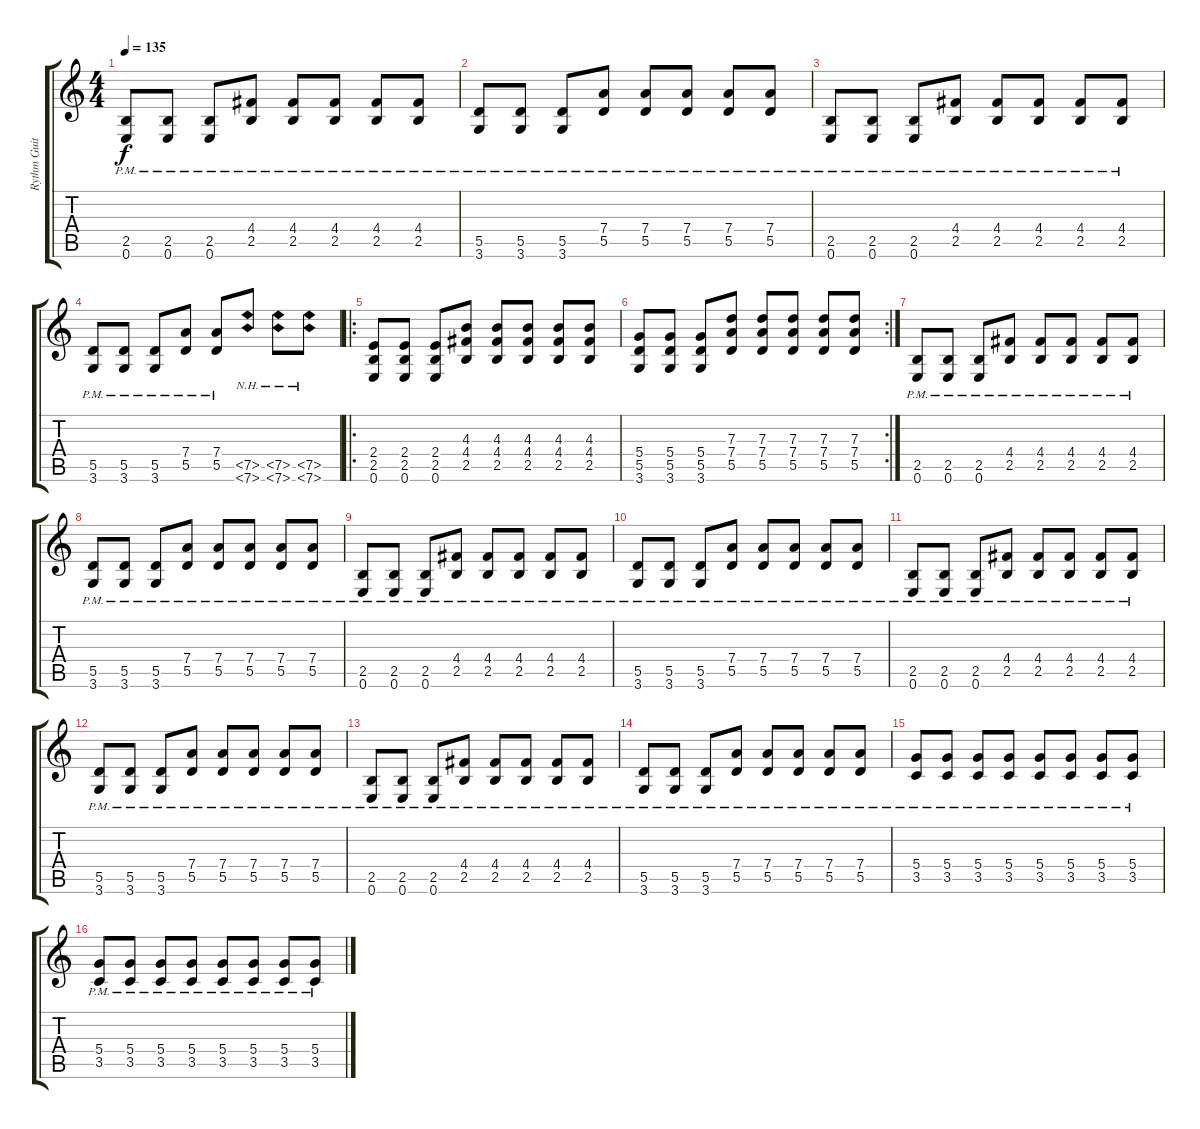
\track ("Rythm Guitar" "Rythm Guit") {instrument electricguitarmuted}
\staff {score tabs}
\tuning (E4 B3 G3 D3 A2 E2) {hide}
\ts (4 4)
\tempo 135
\clef g2
\ks c
(2.5{pm} 0.6{pm}).8{dy f instrument electricguitarmuted} (2.5{pm} 0.6{pm}).8 (2.5{pm} 0.6{pm}).8 (4.4{pm} 2.5{pm}).8 (4.4{pm} 2.5{pm}).8 (4.4{pm} 2.5{pm}).8 (4.4{pm} 2.5{pm}).8 (4.4{pm} 2.5{pm}).8 |
(5.5{pm} 3.6{pm}).8 (5.5{pm} 3.6{pm}).8 (5.5{pm} 3.6{pm}).8 (7.4{pm} 5.5{pm}).8 (7.4{pm} 5.5{pm}).8 (7.4{pm} 5.5{pm}).8 (7.4{pm} 5.5{pm}).8 (7.4{pm} 5.5{pm}).8 |
(2.5{pm} 0.6{pm}).8 (2.5{pm} 0.6{pm}).8 (2.5{pm} 0.6{pm}).8 (4.4{pm} 2.5{pm}).8 (4.4{pm} 2.5{pm}).8 (4.4{pm} 2.5{pm}).8 (4.4{pm} 2.5{pm}).8 (4.4{pm} 2.5{pm}).8 |
(5.5{pm} 3.6{pm}).8 (5.5{pm} 3.6{pm}).8 (5.5{pm} 3.6{pm}).8 (7.4{pm} 5.5{pm}).8 (7.4{pm} 5.5{pm}).8 (7.5{nh} 7.6{nh}).8{instrument distortionguitar} (7.5{nh} 7.6{nh}).8 (7.5{nh} 7.6{nh}).8 |
\ro
(2.4 2.5 0.6).8 (2.4 2.5 0.6).8 (2.4 2.5 0.6).8 (4.3 4.4 2.5).8 (4.3 4.4 2.5).8 (4.3 4.4 2.5).8 (4.3 4.4 2.5).8 (4.3 4.4 2.5).8 |
\rc 2
(5.4 5.5 3.6).8 (5.4 5.5 3.6).8 (5.4 5.5 3.6).8 (7.3 7.4 5.5).8 (7.3 7.4 5.5).8 (7.3 7.4 5.5).8 (7.3 7.4 5.5).8 (7.3 7.4 5.5).8 |
(2.5{pm} 0.6{pm}).8{instrument electricguitarmuted} (2.5{pm} 0.6{pm}).8 (2.5{pm} 0.6{pm}).8 (4.4{pm} 2.5{pm}).8 (4.4{pm} 2.5{pm}).8 (4.4{pm} 2.5{pm}).8 (4.4{pm} 2.5{pm}).8 (4.4{pm} 2.5{pm}).8 |
(5.5{pm} 3.6{pm}).8 (5.5{pm} 3.6{pm}).8 (5.5{pm} 3.6{pm}).8 (7.4{pm} 5.5{pm}).8 (7.4{pm} 5.5{pm}).8 (7.4{pm} 5.5{pm}).8 (7.4{pm} 5.5{pm}).8 (7.4{pm} 5.5{pm}).8 |
(2.5{pm} 0.6{pm}).8 (2.5{pm} 0.6{pm}).8 (2.5{pm} 0.6{pm}).8 (4.4{pm} 2.5{pm}).8 (4.4{pm} 2.5{pm}).8 (4.4{pm} 2.5{pm}).8 (4.4{pm} 2.5{pm}).8 (4.4{pm} 2.5{pm}).8 |
(5.5{pm} 3.6{pm}).8 (5.5{pm} 3.6{pm}).8 (5.5{pm} 3.6{pm}).8 (7.4{pm} 5.5{pm}).8 (7.4{pm} 5.5{pm}).8 (7.4{pm} 5.5{pm}).8 (7.4{pm} 5.5{pm}).8 (7.4{pm} 5.5{pm}).8 |
(2.5{pm} 0.6{pm}).8 (2.5{pm} 0.6{pm}).8 (2.5{pm} 0.6{pm}).8 (4.4{pm} 2.5{pm}).8 (4.4{pm} 2.5{pm}).8 (4.4{pm} 2.5{pm}).8 (4.4{pm} 2.5{pm}).8 (4.4{pm} 2.5{pm}).8 |
(5.5{pm} 3.6{pm}).8 (5.5{pm} 3.6{pm}).8 (5.5{pm} 3.6{pm}).8 (7.4{pm} 5.5{pm}).8 (7.4{pm} 5.5{pm}).8 (7.4{pm} 5.5{pm}).8 (7.4{pm} 5.5{pm}).8 (7.4{pm} 5.5{pm}).8 |
(2.5{pm} 0.6{pm}).8 (2.5{pm} 0.6{pm}).8 (2.5{pm} 0.6{pm}).8 (4.4{pm} 2.5{pm}).8 (4.4{pm} 2.5{pm}).8 (4.4{pm} 2.5{pm}).8 (4.4{pm} 2.5{pm}).8 (4.4{pm} 2.5{pm}).8 |
(5.5{pm} 3.6{pm}).8 (5.5{pm} 3.6{pm}).8 (5.5{pm} 3.6{pm}).8 (7.4{pm} 5.5{pm}).8 (7.4{pm} 5.5{pm}).8 (7.4{pm} 5.5{pm}).8 (7.4{pm} 5.5{pm}).8 (7.4{pm} 5.5{pm}).8 |
(5.4{pm} 3.5{pm}).8 (5.4{pm} 3.5{pm}).8 (5.4{pm} 3.5{pm}).8 (5.4{pm} 3.5{pm}).8 (5.4{pm} 3.5{pm}).8 (5.4{pm} 3.5{pm}).8 (5.4{pm} 3.5{pm}).8 (5.4{pm} 3.5{pm}).8 |
(5.4{pm} 3.5{pm}).8 (5.4{pm} 3.5{pm}).8 (5.4{pm} 3.5{pm}).8 (5.4{pm} 3.5{pm}).8 (5.4{pm} 3.5{pm}).8 (5.4{pm} 3.5{pm}).8 (5.4{pm} 3.5{pm}).8 (5.4{pm} 3.5{pm}).8
